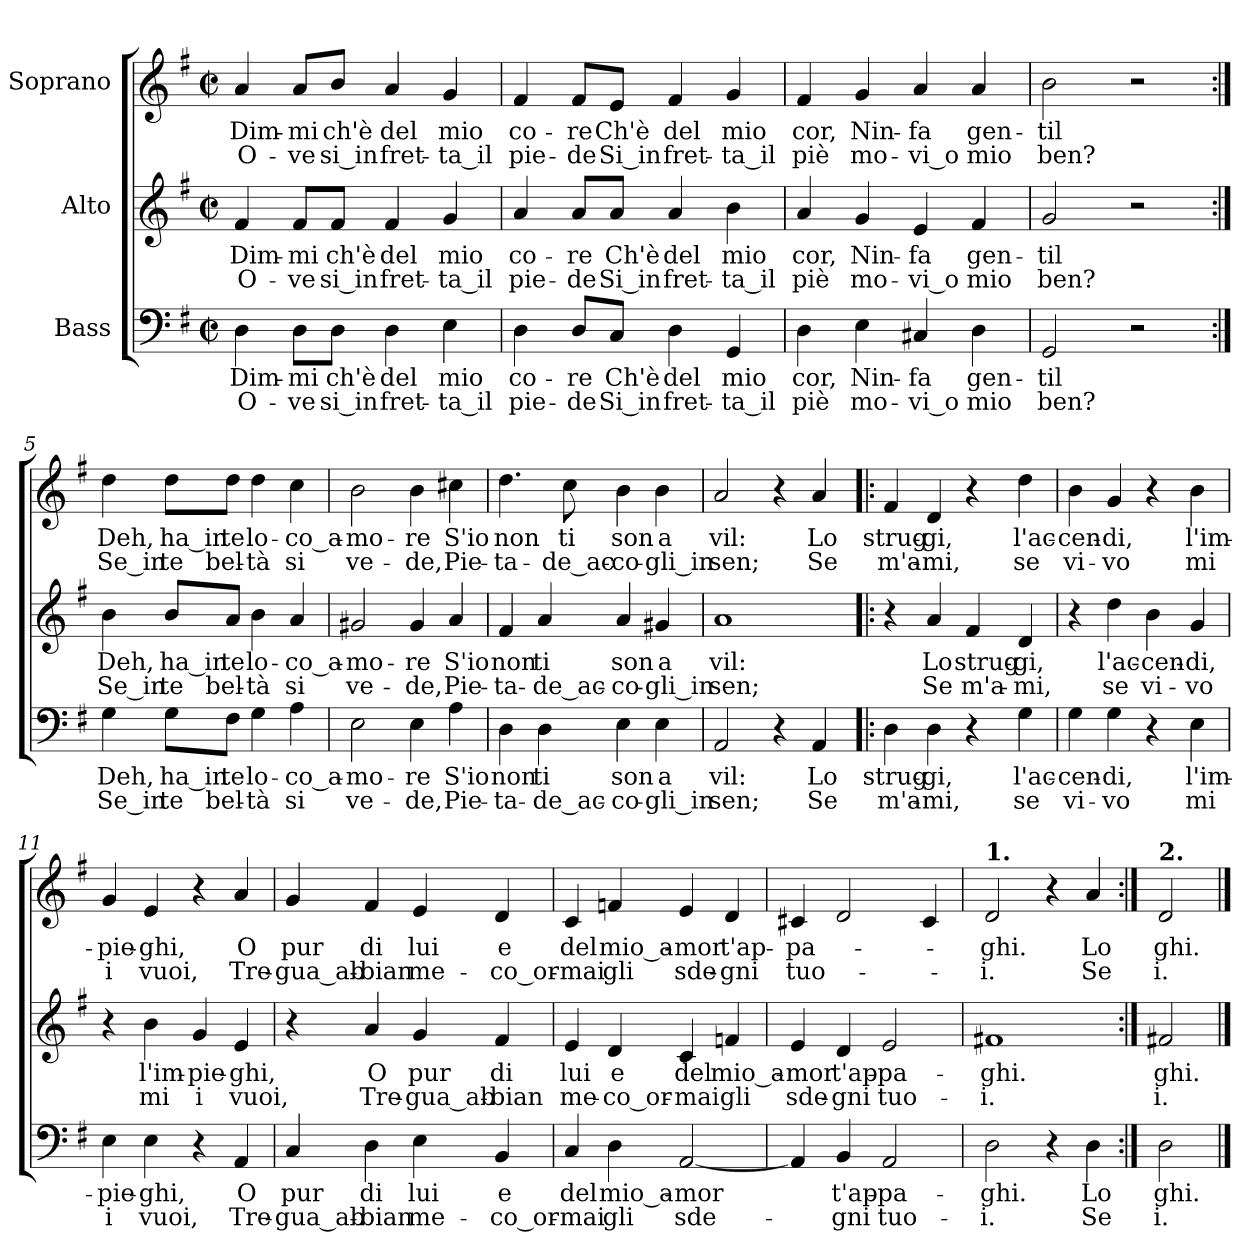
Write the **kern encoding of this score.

**kern	**text	**text	**kern	**text	**text	**kern	**text	**text
*part3	*part3	*part3	*part2	*part2	*part2	*part1	*part1	*part1
*staff3	*staff3	*staff3	*staff2	*staff2	*staff2	*staff1	*staff1	*staff1
*I"Bass	*	*	*I"Alto	*	*	*I"Soprano	*	*
*clefF4	*	*	*clefG2	*	*	*clefG2	*	*
*k[f#]	*	*	*k[f#]	*	*	*k[f#]	*	*
*e:	*	*	*e:	*	*	*e:	*	*
*M2/2	*	*	*M2/2	*	*	*M2/2	*	*
*met(c|)	*	*	*met(c|)	*	*	*met(c|)	*	*
=1	=1	=1	=1	=1	=1	=1	=1	=1
4D\	Dim-	O-	4f#/	-Dim-	O-	4a/	Dim-	O-
8D\L	-mi	-ve	8f#/L	mi	-ve	8a/L	-mi	-ve
8D\J	ch'è	si_in	8f#/J	ch'è	si_in	8b/J	ch'è	si_in
4D\	del	fret-	4f#/	del	fret-	4a/	del	fret-
4E\	mio	-ta_il	4g/	mio	-ta_il	4g/	mio	-ta_il
=2	=2	=2	=2	=2	=2	=2	=2	=2
4D\	co-	pie-	4a/	-co-	pie-	4f#/	co-	pie-
8D/L	-re	-de	8a/L	re	-de	8f#/L	-re	-de
8C/J	Ch'è	Si_in	8a/J	Ch'è	Si_in	8e/J	Ch'è	Si_in
4D\	del	fret-	4a/	del	fret-	4f#/	del	fret-
4GG/	mio	-ta_il	4b\	mio	-ta_il	4g/	mio	-ta_il
=3	=3	=3	=3	=3	=3	=3	=3	=3
4D\	cor,	piè	4a/	cor,	piè	4f#/	cor,	piè
4E\	Nin-	mo-	4g/	-Nin-	mo-	4g/	Nin-	mo-
4C#X/	-fa	-vi_o	4e/	fa	-vi_o	4a/	-fa	-vi_o
4D\	gen-	mio	4f#/	-gen-	mio	4a/	gen-	mio
=4	=4	=4	=4	=4	=4	=4	=4	=4
2GG/	-til	ben?	2g/	til	ben?	2b\	-til	ben?
2r	.	.	2r	.	.	2r	.	.
=5:|!	=5:|!	=5:|!	=5:|!	=5:|!	=5:|!	=5:|!	=5:|!	=5:|!
4G\	Deh,	Se_in	4b\	Deh,	Se_in	4dd\	Deh,	Se_in
8G\L	ha_in	te	8b/L	ha_in	te	8dd\L	ha_in	te
8F#\J	te	bel-	8a/J	te	bel-	8dd\J	te	bel-
4G\	lo-	-tà	4b\	-lo-	-tà	4dd\	lo-	-tà
4A\	-co_a-	si	4a/	-co_a-	si	4cc\	-co_a-	si
!!LO:LB:g=z
=6	=6	=6	=6	=6	=6	=6	=6	=6
2E\	-mo-	ve-	2g#X/	-mo-	ve-	2b\	-mo-	ve-
4E\	-re	-de,	4g#/	-re	-de,	4b\	-re	-de,
4A\	S'io	Pie-	4a/	S'io	Pie-	4cc#X\	S'io	Pie-
=7	=7	=7	=7	=7	=7	=7	=7	=7
4D\	non	-ta-	4f#/	non	-ta-	4.dd\	non	-ta-
4D\	ti	-de_ac-	4a/	ti	-de_ac-	.	.	.
.	.	.	.	.	.	8cc\	ti	-de_ac-
4E\	son	-co-	4a/	son	-co-	4b\	son	-co-
4E\	a	-gli_in	4g#X/	a	-gli_in	4b\	a	-gli_in
=8	=8	=8	=8	=8	=8	=8	=8	=8
2AA/	vil:	sen;	1a	vil:	sen;	2a/	vil:	sen;
4r	.	.	.	.	.	4r	.	.
4AA/	Lo	Se	.	.	.	4a/	Lo	Se
=9!|:	=9!|:	=9!|:	=9!|:	=9!|:	=9!|:	=9!|:	=9!|:	=9!|:
4D\	strug-	m'a-	4r	.	.	4f#/	strug-	m'a-
4D\	-gi,	-mi,	4a/	Lo	Se	4d/	-gi,	-mi,
4r	.	.	4f#/	strug-	m'a-	4r	.	.
4G\	l'ac-	se	4d/	-gi,	-mi,	4dd\	l'ac-	se
=10	=10	=10	=10	=10	=10	=10	=10	=10
4G\	-cen-	vi-	4r	.	.	4b\	-cen-	vi-
4G\	-di,	-vo	4dd\	l'ac-	se	4g/	di,	-vo
4r	.	.	4b\	-cen-	vi-	4r	.	.
4E\	l'im-	mi	4g/	-di,	-vo	4b\	l'im-	mi
=11	=11	=11	=11	=11	=11	=11	=11	=11
4E\	-pie-	i	4r	.	.	4g/	-pie-	i
4E\	-ghi,	vuoi,	4b\	l'im-	mi	4e/	-ghi,	vuoi,
4r	.	.	4g/	-pie-	i	4r	.	.
4AA/	O	Tre-	4e/	-ghi,	vuoi,	4a/	O	Tre-
!!LO:LB:g=z
=12	=12	=12	=12	=12	=12	=12	=12	=12
4C/	pur	-gua_ab-	4r	.	.	4g/	pur	-gua_ab-
4D\	di	-bian	4a/	O	Tre-	4f#/	di	-bian
4E\	lui	me-	4g/	pur	-gua_ab-	4e/	lui	me-
4BB/	e	-co_or-	4f#/	di	-bian	4d/	e	-co_or-
=13	=13	=13	=13	=13	=13	=13	=13	=13
4C/	del	-mai	4e/	lui	me-	4c/	del	-mai
4D\	mio_a-	gli	4d/	e	-co_or-	4fn/	mio_a-	gli
[2AA/	-mor	sde-	4c/	del	-mai	4e/	-mor	sde-
.	.	.	4fn/	mio_a-	gli	4d/	t'ap-	-gni
=14	=14	=14	=14	=14	=14	=14	=14	=14
4AA/]	.	.	4e/	-mor	sde-	4c#X/	-pa-	tuo-
4BB/	t'ap-	-gni	4d/	t'ap-	-gni	2d/	.	.
2AA/	-pa-	tuo-	2e/	-pa-	tuo-	.	.	.
.	.	.	.	.	.	4c#/	.	.
=15	=15	=15	=15	=15	=15	=15	=15	=15
!	!	!	!	!	!	!LO:TX:a:B:t=1.	!	!
2D\	-ghi.	-i.	1f#X	-ghi.	i.	2d/	-ghi.	-i.
4r	.	.	.	.	.	4r	.	.
4D\	Lo	Se	.	.	.	4a/	Lo	Se
=16:|!	=16:|!	=16:|!	=16:|!	=16:|!	=16:|!	=16:|!	=16:|!	=16:|!
!	!	!	!	!	!	!LO:TX:a:B:t=2.	!	!
2D\	ghi.	i.	2f#X/	ghi.	i.	2d/	ghi.	i.
==	==	==	==	==	==	==	==	==
*-	*-	*-	*-	*-	*-	*-	*-	*-
